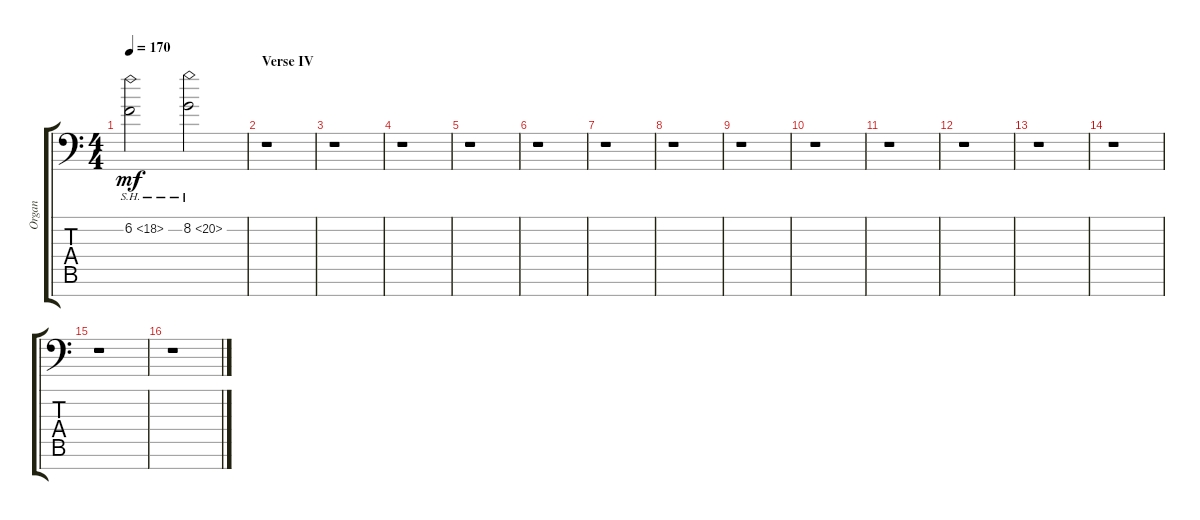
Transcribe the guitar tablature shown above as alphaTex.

\track ("Organ" "Organ") {instrument churchorgan}
\staff {score tabs}
\tuning (E4 B3 G3 D3 A2 E2 C-1) {hide}
\ts (4 4)
\tempo 170
\clef f4
\ks c
6.2{sh 12}.2{dy mf} 8.2{sh 12}.2 |
\section ("" "Verse IV")
r.1 |
r.1 |
r.1 |
r.1 |
r.1 |
r.1 |
r.1 |
r.1 |
r.1 |
r.1 |
r.1 |
r.1 |
r.1 |
r.1 |
r.1
